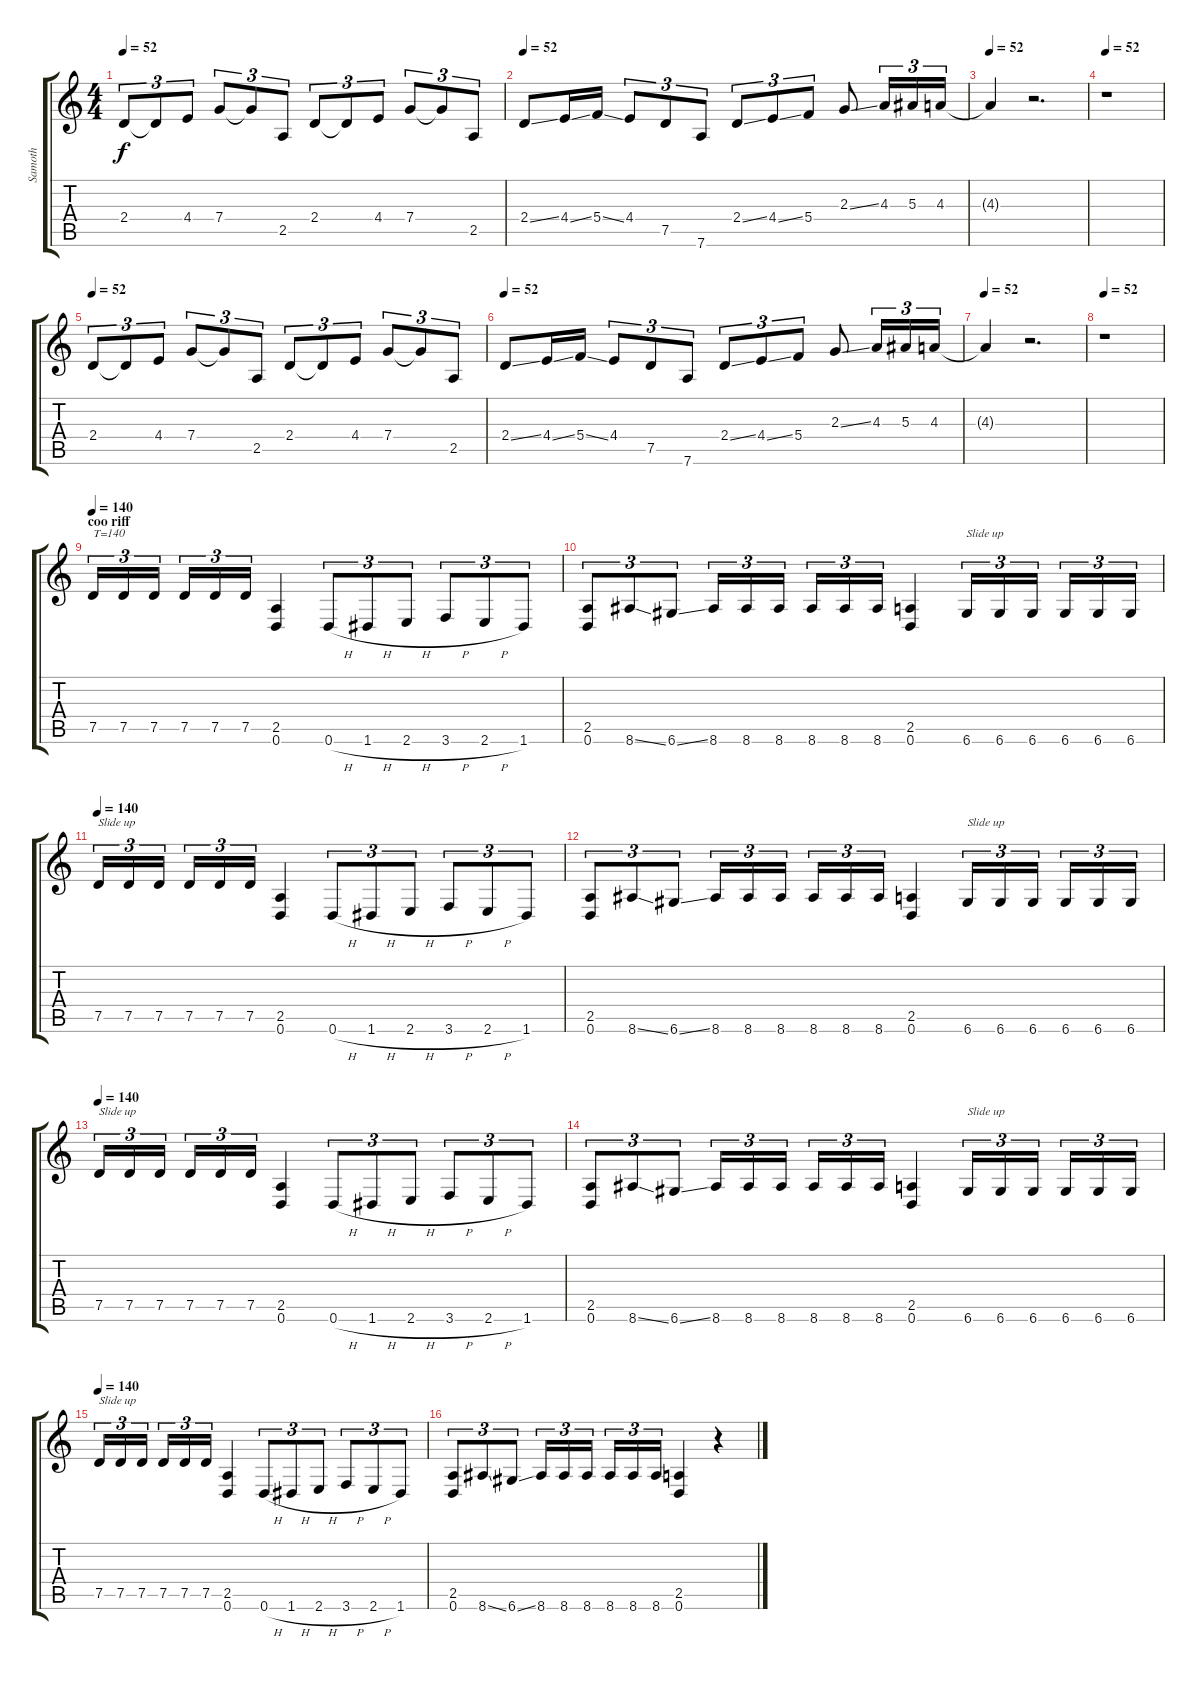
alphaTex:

\track ("Samoth" "Samoth") {instrument distortionguitar}
\staff {score tabs}
\tuning (D4 A3 F3 C3 G2 D2) {hide}
\ts (4 4)
\tempo 52
\clef g2
\ks c
2.4.8{tu (3 2) dy f} 2.4{t}.8{tu (3 2)} 4.4.8{tu (3 2)} 7.4.8{tu (3 2)} 7.4{t}.8{tu (3 2)} 2.5.8{tu (3 2)} 2.4.8{tu (3 2)} 2.4{t}.8{tu (3 2)} 4.4.8{tu (3 2)} 7.4.8{tu (3 2)} 7.4{t}.8{tu (3 2)} 2.5.8{tu (3 2)} |
\tempo 52
2.4{ss}.8 4.4{ss}.16 5.4{ss}.16 4.4.8{tu (3 2)} 7.5.8{tu (3 2)} 7.6.8{tu (3 2)} 2.4{ss}.8{tu (3 2)} 4.4{ss}.8{tu (3 2)} 5.4.8{tu (3 2)} 2.3{ss}.8 4.3.16{tu (3 2)} 5.3.16{tu (3 2)} 4.3.16{tu (3 2)} |
\tempo 52
4.3{t}.4 r.2{d} |
\tempo 52
r.1 |
\tempo 52
2.4.8{tu (3 2)} 2.4{t}.8{tu (3 2)} 4.4.8{tu (3 2)} 7.4.8{tu (3 2)} 7.4{t}.8{tu (3 2)} 2.5.8{tu (3 2)} 2.4.8{tu (3 2)} 2.4{t}.8{tu (3 2)} 4.4.8{tu (3 2)} 7.4.8{tu (3 2)} 7.4{t}.8{tu (3 2)} 2.5.8{tu (3 2)} |
\tempo 52
2.4{ss}.8 4.4{ss}.16 5.4{ss}.16 4.4.8{tu (3 2)} 7.5.8{tu (3 2)} 7.6.8{tu (3 2)} 2.4{ss}.8{tu (3 2)} 4.4{ss}.8{tu (3 2)} 5.4.8{tu (3 2)} 2.3{ss}.8 4.3.16{tu (3 2)} 5.3.16{tu (3 2)} 4.3.16{tu (3 2)} |
\tempo 52
4.3{t}.4 r.2{d} |
\tempo 52
r.1 |
\section ("" "coo riff")
\tempo 140
7.5.16{tu (3 2) txt "T=140"} 7.5.16{tu (3 2)} 7.5.16{tu (3 2)} 7.5.16{tu (3 2)} 7.5.16{tu (3 2)} 7.5.16{tu (3 2)} (2.5 0.6).4 0.6{h}.8{tu (3 2)} 1.6{h}.8{tu (3 2)} 2.6{h}.8{tu (3 2)} 3.6{h}.8{tu (3 2)} 2.6{h}.8{tu (3 2)} 1.6.8{tu (3 2)} |
(2.5 0.6).8{tu (3 2)} 8.6{ss}.8{tu (3 2)} 6.6{ss}.8{tu (3 2)} 8.6.16{tu (3 2)} 8.6.16{tu (3 2)} 8.6.16{tu (3 2)} 8.6.16{tu (3 2)} 8.6.16{tu (3 2)} 8.6.16{tu (3 2)} (2.5 0.6).4 6.6.16{tu (3 2) txt "Slide up"} 6.6.16{tu (3 2)} 6.6.16{tu (3 2)} 6.6.16{tu (3 2)} 6.6.16{tu (3 2)} 6.6.16{tu (3 2)} |
\tempo 140
7.5.16{tu (3 2) txt "Slide up"} 7.5.16{tu (3 2)} 7.5.16{tu (3 2)} 7.5.16{tu (3 2)} 7.5.16{tu (3 2)} 7.5.16{tu (3 2)} (2.5 0.6).4 0.6{h}.8{tu (3 2)} 1.6{h}.8{tu (3 2)} 2.6{h}.8{tu (3 2)} 3.6{h}.8{tu (3 2)} 2.6{h}.8{tu (3 2)} 1.6.8{tu (3 2)} |
(2.5 0.6).8{tu (3 2)} 8.6{ss}.8{tu (3 2)} 6.6{ss}.8{tu (3 2)} 8.6.16{tu (3 2)} 8.6.16{tu (3 2)} 8.6.16{tu (3 2)} 8.6.16{tu (3 2)} 8.6.16{tu (3 2)} 8.6.16{tu (3 2)} (2.5 0.6).4 6.6.16{tu (3 2) txt "Slide up"} 6.6.16{tu (3 2)} 6.6.16{tu (3 2)} 6.6.16{tu (3 2)} 6.6.16{tu (3 2)} 6.6.16{tu (3 2)} |
\tempo 140
7.5.16{tu (3 2) txt "Slide up"} 7.5.16{tu (3 2)} 7.5.16{tu (3 2)} 7.5.16{tu (3 2)} 7.5.16{tu (3 2)} 7.5.16{tu (3 2)} (2.5 0.6).4 0.6{h}.8{tu (3 2)} 1.6{h}.8{tu (3 2)} 2.6{h}.8{tu (3 2)} 3.6{h}.8{tu (3 2)} 2.6{h}.8{tu (3 2)} 1.6.8{tu (3 2)} |
(2.5 0.6).8{tu (3 2)} 8.6{ss}.8{tu (3 2)} 6.6{ss}.8{tu (3 2)} 8.6.16{tu (3 2)} 8.6.16{tu (3 2)} 8.6.16{tu (3 2)} 8.6.16{tu (3 2)} 8.6.16{tu (3 2)} 8.6.16{tu (3 2)} (2.5 0.6).4 6.6.16{tu (3 2) txt "Slide up"} 6.6.16{tu (3 2)} 6.6.16{tu (3 2)} 6.6.16{tu (3 2)} 6.6.16{tu (3 2)} 6.6.16{tu (3 2)} |
\tempo 140
7.5.16{tu (3 2) txt "Slide up"} 7.5.16{tu (3 2)} 7.5.16{tu (3 2)} 7.5.16{tu (3 2)} 7.5.16{tu (3 2)} 7.5.16{tu (3 2)} (2.5 0.6).4 0.6{h}.8{tu (3 2)} 1.6{h}.8{tu (3 2)} 2.6{h}.8{tu (3 2)} 3.6{h}.8{tu (3 2)} 2.6{h}.8{tu (3 2)} 1.6.8{tu (3 2)} |
(2.5 0.6).8{tu (3 2)} 8.6{ss}.8{tu (3 2)} 6.6{ss}.8{tu (3 2)} 8.6.16{tu (3 2)} 8.6.16{tu (3 2)} 8.6.16{tu (3 2)} 8.6.16{tu (3 2)} 8.6.16{tu (3 2)} 8.6.16{tu (3 2)} (2.5 0.6).4 r.4
